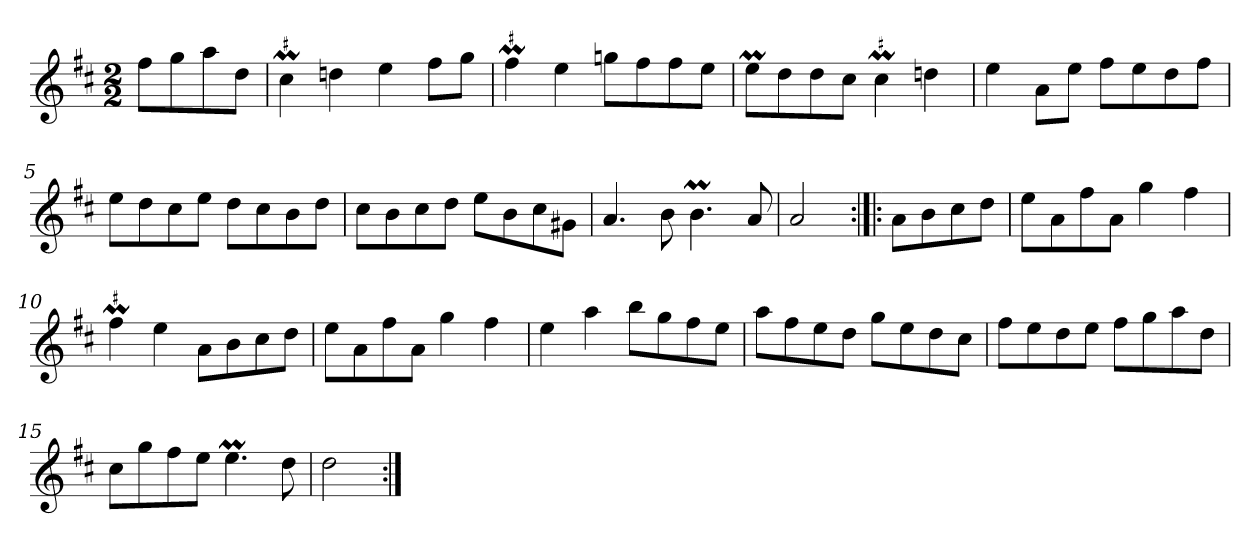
**kern
*part1
*staff1
*clefG2
*k[f#c#]
*D:
*M2/2
*MM120
=
8ff#\L
8gg\
8aa\
8dd\J
=1
!LO:MOR:acc=#
4cc#M
4ddn
4ee
8ff#\L
8gg\J
=2
!LO:MOR:acc=#
4ff#M
4ee
8ggn\L
8ff#\
8ff#\
8ee\J
=3
8eeM\L
8dd\
8dd\
8cc#\J
!LO:MOR:acc=#
4cc#M
4ddn
=4
4ee
8a\L
8ee\J
8ff#\L
8ee\
8dd\
8ff#\J
=5
8ee\L
8dd\
8cc#\
8ee\J
8dd\L
8cc#\
8b\
8dd\J
=6
8cc#\L
8b\
8cc#\
8dd\J
8ee\L
8b\
8cc#\
8g#X\J
=7
4.a
8b
4.bM
8a
=8
2a
=:|!|:
8a\L
8b\
8cc#\
8dd\J
=9
8ee\L
8a\
8ff#\
8a\J
4gg
4ff#
=10
!LO:MOR:acc=#
4ff#M
4ee
8a\L
8b\
8cc#\
8dd\J
=11
8ee\L
8a\
8ff#\
8a\J
4gg
4ff#
=12
4ee
4aa
8bb\L
8gg\
8ff#\
8ee\J
=13
8aa\L
8ff#\
8ee\
8dd\J
8gg\L
8ee\
8dd\
8cc#\J
=14
8ff#\L
8ee\
8dd\
8ee\J
8ff#\L
8gg\
8aa\
8dd\J
=15
8cc#\L
8gg\
8ff#\
8ee\J
4.eeM
8dd
=16
2dd
=:|!
*-
